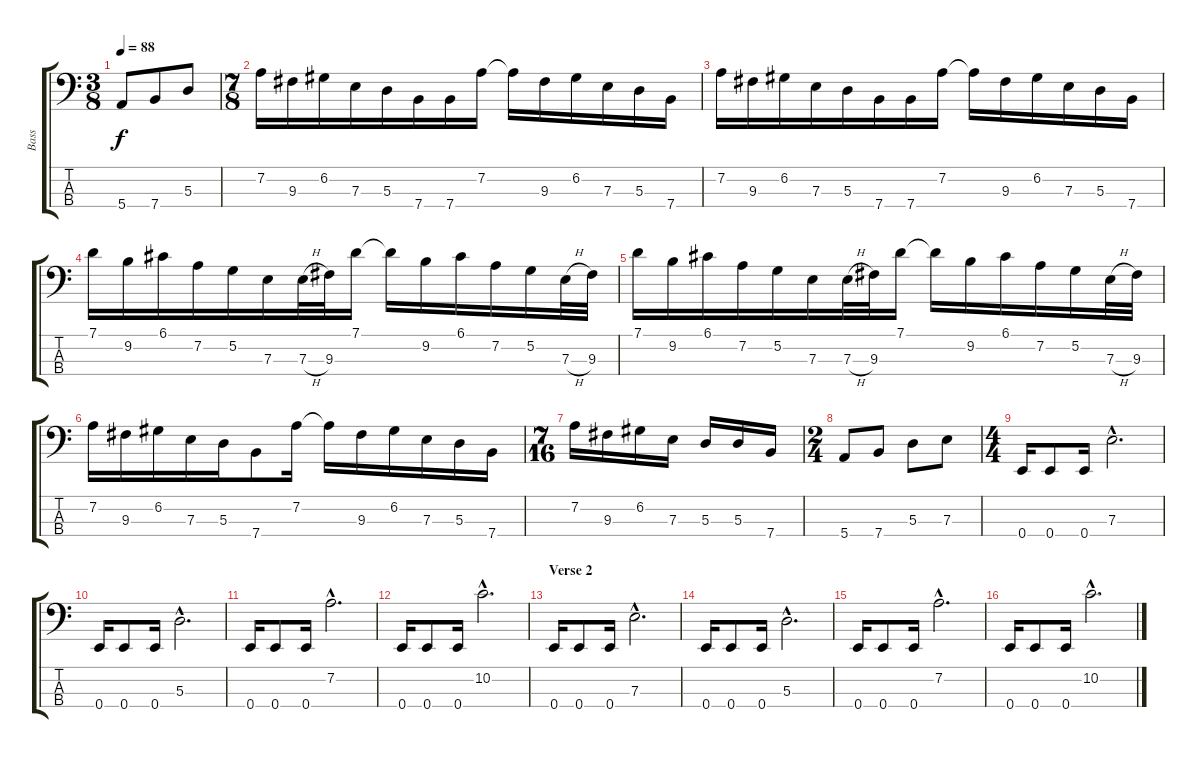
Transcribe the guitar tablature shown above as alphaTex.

\track ("Bass" "Bass") {instrument electricbassfinger}
\staff {score tabs}
\tuning (G2 D2 A1 E1) {hide}
\ts (3 8)
\tempo 88
\clef f4
\ks c
5.4.8{dy f} 7.4.8 5.3.8 |
\ts (7 8)
7.2.16 9.3.16 6.2.16 7.3.16 5.3.16 7.4.16 7.4.16 7.2.16 7.2{t}.16 9.3.16 6.2.16 7.3.16 5.3.16 7.4.16 |
7.2.16 9.3.16 6.2.16 7.3.16 5.3.16 7.4.16 7.4.16 7.2.16 7.2{t}.16 9.3.16 6.2.16 7.3.16 5.3.16 7.4.16 |
7.1.16 9.2.16 6.1.16 7.2.16 5.2.16 7.3.16 7.3{h}.32 9.3.32 7.1.16 7.1{t}.16 9.2.16 6.1.16 7.2.16 5.2.16 7.3{h}.32 9.3.32 |
7.1.16 9.2.16 6.1.16 7.2.16 5.2.16 7.3.16 7.3{h}.32 9.3.32 7.1.16 7.1{t}.16 9.2.16 6.1.16 7.2.16 5.2.16 7.3{h}.32 9.3.32 |
7.2.16 9.3.16 6.2.16 7.3.16 5.3.16 7.4.8 7.2.16 7.2{t}.16 9.3.16 6.2.16 7.3.16 5.3.16 7.4.16 |
\ts (7 16)
7.2.16 9.3.16 6.2.16 7.3.16 5.3.16 5.3.16 7.4.16 |
\ts (2 4)
5.4.8 7.4.8 5.3.8 7.3.8 |
\ts (4 4)
0.4.16 0.4.8 0.4.16 7.3{hac}.2{d} |
0.4.16 0.4.8 0.4.16 5.3{hac}.2{d} |
0.4.16 0.4.8 0.4.16 7.2{hac}.2{d} |
0.4.16 0.4.8 0.4.16 10.2{hac}.2{d} |
\section ("" "Verse 2")
0.4.16 0.4.8 0.4.16 7.3{hac}.2{d} |
0.4.16 0.4.8 0.4.16 5.3{hac}.2{d} |
0.4.16 0.4.8 0.4.16 7.2{hac}.2{d} |
0.4.16 0.4.8 0.4.16 10.2{hac}.2{d}
